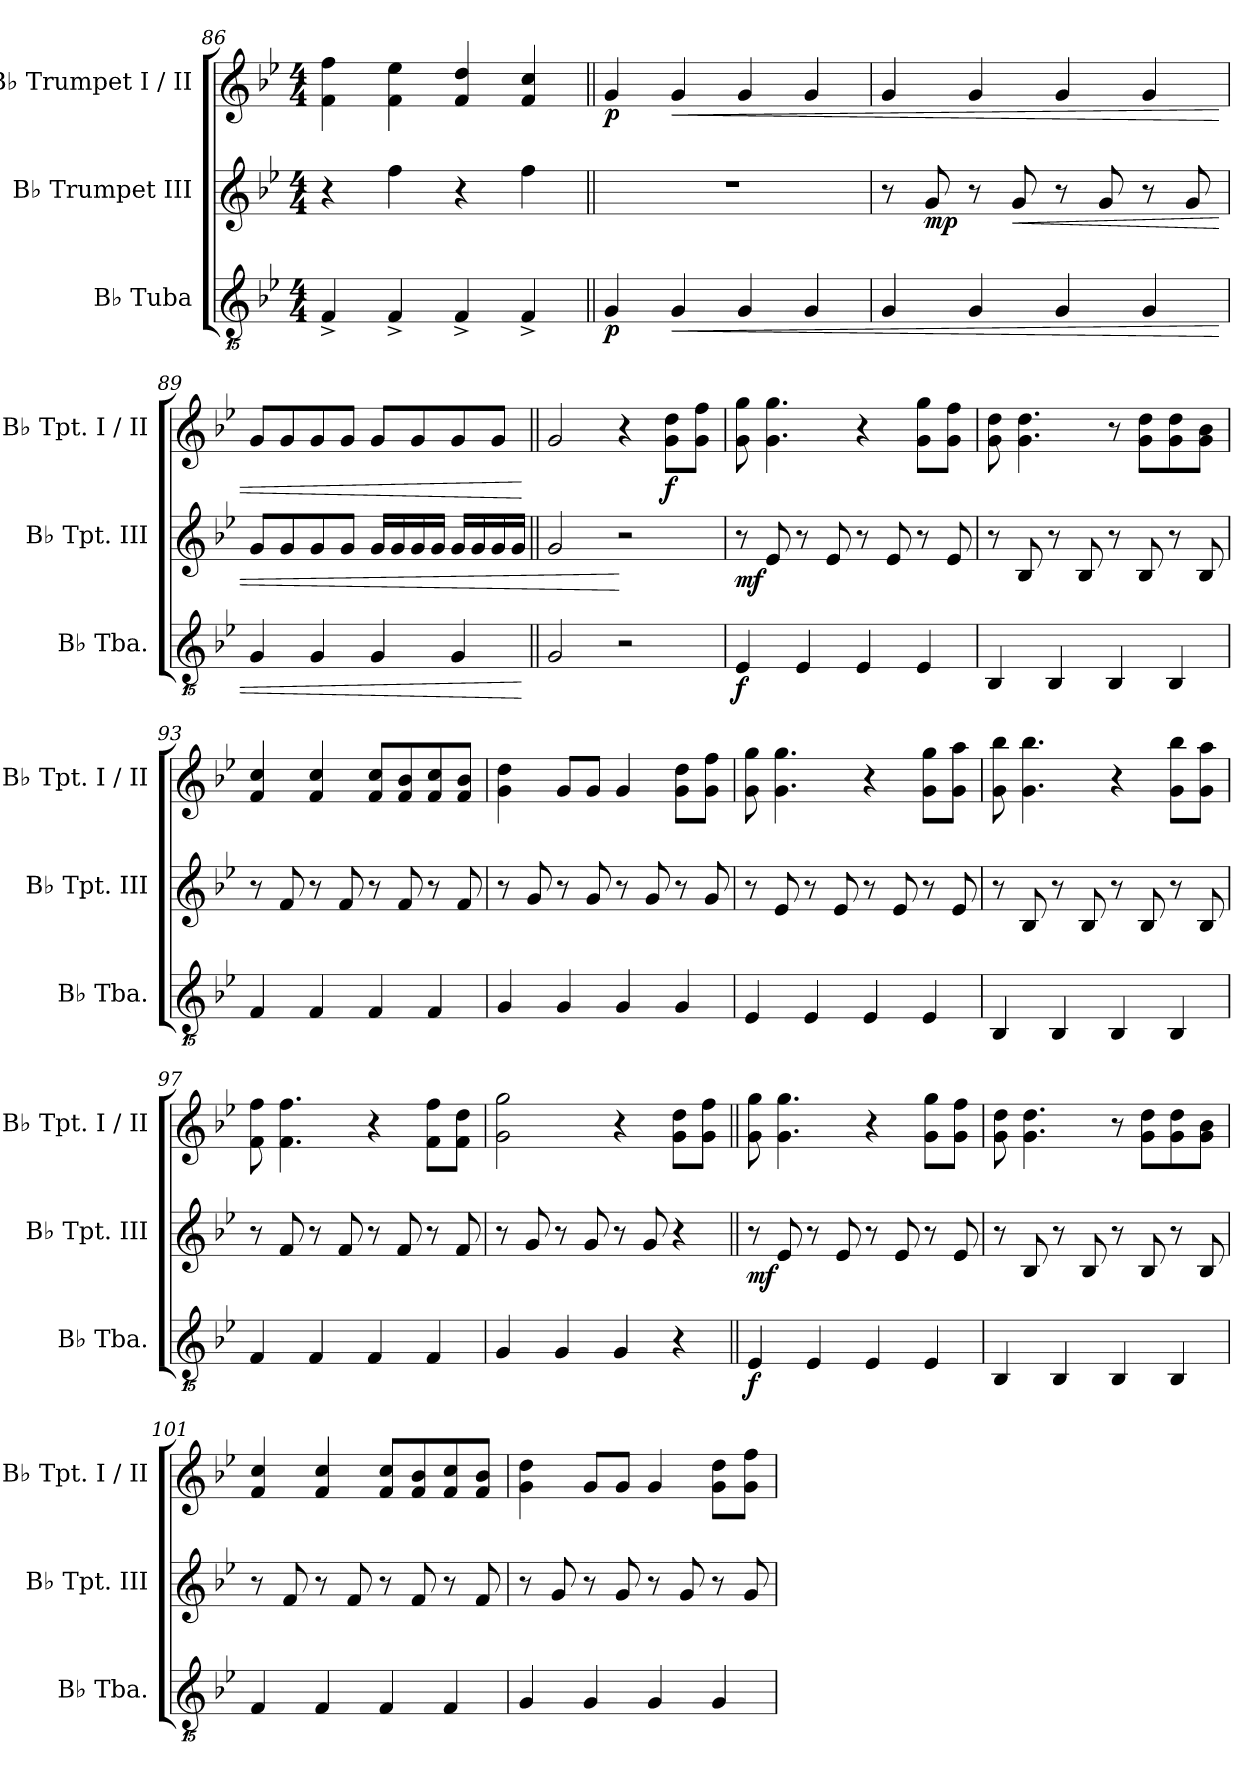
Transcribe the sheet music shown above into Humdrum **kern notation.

**kern	**dynam	**kern	**dynam	**kern	**dynam
*part3	*part3	*part2	*part2	*part1	*part1
*staff3	*staff3	*staff2	*staff2	*staff1	*staff1
*I"B♭ Tuba	*	*I"B♭ Trumpet III	*	*I"B♭ Trumpet I / II	*
*I'B♭ Tba.	*	*I'B♭ Tpt. III	*	*I'B♭ Tpt. I / II	*
*clefGvv2	*	*clefG2	*	*clefG2	*
*ITrd1c2	*	*ITrd1c2	*	*ITrd1c2	*
*k[b-e-a-d-]	*	*k[b-e-a-d-]	*	*k[b-e-a-d-]	*
*M4/4	*	*M4/4	*	*M4/4	*
=86	=86	=86	=86	=86	=86
4EE-^/	.	4r	.	4e-\ 4ee-\	.
4EE-^/	.	4ee-\	.	4e-\ 4dd-\	.
4EE-^/	.	4r	.	4e-/ 4cc/	.
4EE-^/	.	4ee-\	.	4e-/ 4b-/	.
=87||	=87||	=87||	=87||	=87||	=87||
!	!LO:DY:b	!	!	!	!LO:DY:b
4FF/	p	1r	.	4f/	p
!	!LO:HP:b	!	!	!	!LO:HP:b
4FF/	<	.	.	4f/	<
4FF/	.	.	.	4f/	.
4FF/	.	.	.	4f/	.
=88	=88	=88	=88	=88	=88
4FF/	.	8r	.	4f/	.
!	!	!	!LO:DY:b	!	!
.	.	8f/	mp	.	.
4FF/	.	8r	.	4f/	.
!	!	!	!LO:HP:b	!	!
.	.	8f/	<	.	.
4FF/	.	8r	.	4f/	.
.	.	8f/	.	.	.
4FF/	.	8r	.	4f/	.
.	.	8f/	.	.	.
=89	=89	=89	=89	=89	=89
4FF/	.	8f/L	.	8f/L	.
.	.	8f/	.	8f/	.
4FF/	.	8f/	.	8f/	.
.	.	8f/J	.	8f/J	.
4FF/	.	16f/LL	.	8f/L	.
.	.	16f/	.	.	.
.	.	16f/	.	8f/	.
.	.	16f/JJ	.	.	.
4FF/	.	16f/LL	.	8f/	.
.	.	16f/	.	.	.
.	.	16f/	.	8f/J	.
.	.	16f/JJ	.	.	.
.	[	.	.	.	[
=90||	=90||	=90||	=90||	=90||	=90||
2FF/	.	2f/	.	2f/	.
2r	.	2r	[	4r	.
!	!	!	!	!	!LO:DY:b
.	.	.	.	8f\ 8cc\L	f
.	.	.	.	8f\ 8ee-\J	.
=91	=91	=91	=91	=91	=91
!	!LO:DY:b	!	!LO:DY:b	!	!
4DD-/	f	8r	mf	8f\ 8ff\	.
.	.	8d-/	.	4.f\ 4.ff\	.
4DD-/	.	8r	.	.	.
.	.	8d-/	.	.	.
4DD-/	.	8r	.	4r	.
.	.	8d-/	.	.	.
4DD-/	.	8r	.	8f\ 8ff\L	.
.	.	8d-/	.	8f\ 8ee-\J	.
=92	=92	=92	=92	=92	=92
4AAA-/	.	8r	.	8f\ 8cc\	.
.	.	8A-/	.	4.f\ 4.cc\	.
4AAA-/	.	8r	.	.	.
.	.	8A-/	.	.	.
4AAA-/	.	8r	.	8r	.
.	.	8A-/	.	8f\ 8cc\L	.
4AAA-/	.	8r	.	8f\ 8cc\	.
.	.	8A-/	.	8f\ 8a-\J	.
=93	=93	=93	=93	=93	=93
4EE-/	.	8r	.	4e-/ 4b-/	.
.	.	8e-/	.	.	.
4EE-/	.	8r	.	4e-/ 4b-/	.
.	.	8e-/	.	.	.
4EE-/	.	8r	.	8e-/ 8b-/L	.
.	.	8e-/	.	8e-/ 8a-/	.
4EE-/	.	8r	.	8e-/ 8b-/	.
.	.	8e-/	.	8e-/ 8a-/J	.
=94	=94	=94	=94	=94	=94
4FF/	.	8r	.	4f\ 4cc\	.
.	.	8f/	.	.	.
4FF/	.	8r	.	8f/L	.
.	.	8f/	.	8f/J	.
4FF/	.	8r	.	4f/	.
.	.	8f/	.	.	.
4FF/	.	8r	.	8f\ 8cc\L	.
.	.	8f/	.	8f\ 8ee-\J	.
=95	=95	=95	=95	=95	=95
4DD-/	.	8r	.	8f\ 8ff\	.
.	.	8d-/	.	4.f\ 4.ff\	.
4DD-/	.	8r	.	.	.
.	.	8d-/	.	.	.
4DD-/	.	8r	.	4r	.
.	.	8d-/	.	.	.
4DD-/	.	8r	.	8f\ 8ff\L	.
.	.	8d-/	.	8f\ 8gg\J	.
=96	=96	=96	=96	=96	=96
4AAA-/	.	8r	.	8f\ 8aa-\	.
.	.	8A-/	.	4.f\ 4.aa-\	.
4AAA-/	.	8r	.	.	.
.	.	8A-/	.	.	.
4AAA-/	.	8r	.	4r	.
.	.	8A-/	.	.	.
4AAA-/	.	8r	.	8f\ 8aa-\L	.
.	.	8A-/	.	8f\ 8gg\J	.
=97	=97	=97	=97	=97	=97
4EE-/	.	8r	.	8e-\ 8ee-\	.
.	.	8e-/	.	4.e-\ 4.ee-\	.
4EE-/	.	8r	.	.	.
.	.	8e-/	.	.	.
4EE-/	.	8r	.	4r	.
.	.	8e-/	.	.	.
4EE-/	.	8r	.	8e-\ 8ee-\L	.
.	.	8e-/	.	8e-\ 8cc\J	.
=98	=98	=98	=98	=98	=98
4FF/	.	8r	.	2f\ 2ff\	.
.	.	8f/	.	.	.
4FF/	.	8r	.	.	.
.	.	8f/	.	.	.
4FF/	.	8r	.	4r	.
.	.	8f/	.	.	.
4r	.	4r	.	8f\ 8cc\L	.
.	.	.	.	8f\ 8ee-\J	.
=99||	=99||	=99||	=99||	=99||	=99||
!	!LO:DY:b	!	!LO:DY:b	!	!
4DD-/	f	8r	mf	8f\ 8ff\	.
.	.	8d-/	.	4.f\ 4.ff\	.
4DD-/	.	8r	.	.	.
.	.	8d-/	.	.	.
4DD-/	.	8r	.	4r	.
.	.	8d-/	.	.	.
4DD-/	.	8r	.	8f\ 8ff\L	.
.	.	8d-/	.	8f\ 8ee-\J	.
=100	=100	=100	=100	=100	=100
4AAA-/	.	8r	.	8f\ 8cc\	.
.	.	8A-/	.	4.f\ 4.cc\	.
4AAA-/	.	8r	.	.	.
.	.	8A-/	.	.	.
4AAA-/	.	8r	.	8r	.
.	.	8A-/	.	8f\ 8cc\L	.
4AAA-/	.	8r	.	8f\ 8cc\	.
.	.	8A-/	.	8f\ 8a-\J	.
=101	=101	=101	=101	=101	=101
4EE-/	.	8r	.	4e-/ 4b-/	.
.	.	8e-/	.	.	.
4EE-/	.	8r	.	4e-/ 4b-/	.
.	.	8e-/	.	.	.
4EE-/	.	8r	.	8e-/ 8b-/L	.
.	.	8e-/	.	8e-/ 8a-/	.
4EE-/	.	8r	.	8e-/ 8b-/	.
.	.	8e-/	.	8e-/ 8a-/J	.
=102	=102	=102	=102	=102	=102
4FF/	.	8r	.	4f\ 4cc\	.
.	.	8f/	.	.	.
4FF/	.	8r	.	8f/L	.
.	.	8f/	.	8f/J	.
4FF/	.	8r	.	4f/	.
.	.	8f/	.	.	.
4FF/	.	8r	.	8f\ 8cc\L	.
.	.	8f/	.	8f\ 8ee-\J	.
=	=	=	=	=	=
*-	*-	*-	*-	*-	*-
